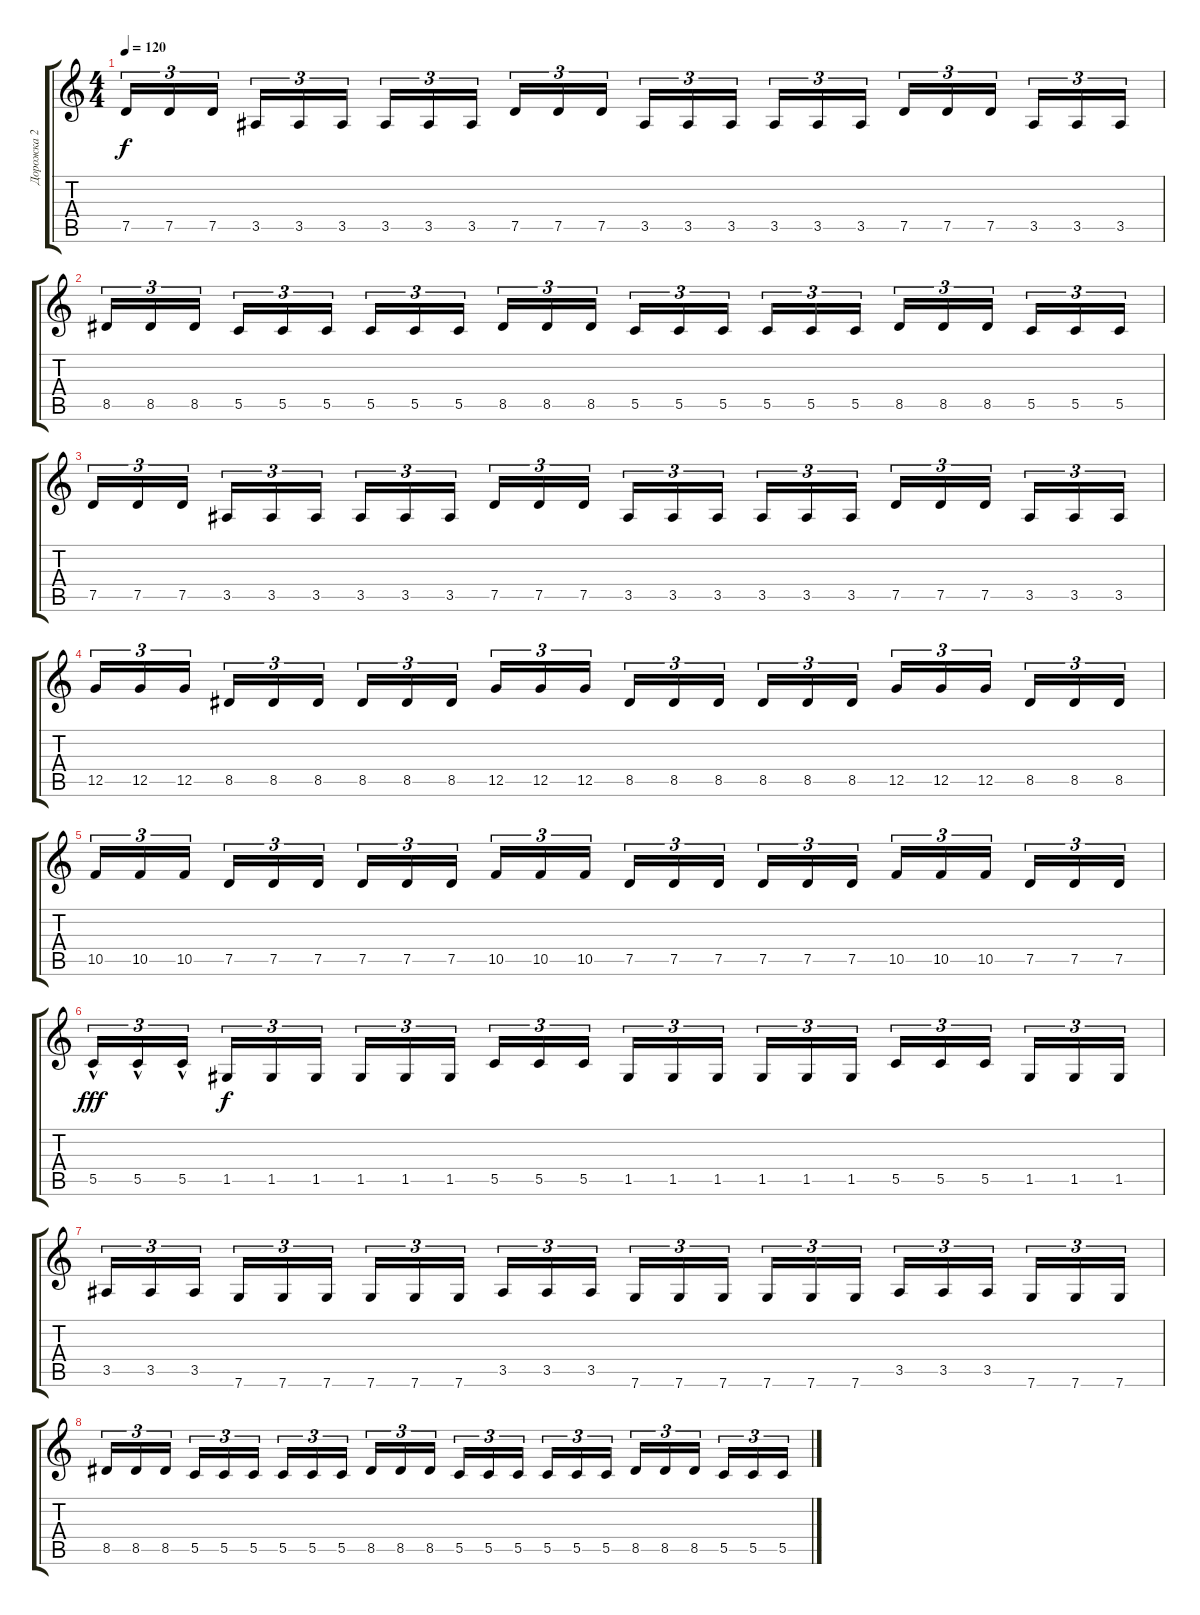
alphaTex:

\track ("Дорожка 2" "Дорожка 2") {instrument overdrivenguitar}
\staff {score tabs}
\tuning (D4 A3 F3 C3 G2 C2) {hide}
\ts (4 4)
\tempo 120
\clef g2
\ks c
7.5.16{tu (3 2) dy f} 7.5.16{tu (3 2)} 7.5.16{tu (3 2) beam splitsecondary} 3.5.16{tu (3 2)} 3.5.16{tu (3 2)} 3.5.16{tu (3 2)} 3.5.16{tu (3 2)} 3.5.16{tu (3 2)} 3.5.16{tu (3 2) beam splitsecondary} 7.5.16{tu (3 2)} 7.5.16{tu (3 2)} 7.5.16{tu (3 2)} 3.5.16{tu (3 2)} 3.5.16{tu (3 2)} 3.5.16{tu (3 2) beam splitsecondary} 3.5.16{tu (3 2)} 3.5.16{tu (3 2)} 3.5.16{tu (3 2)} 7.5.16{tu (3 2)} 7.5.16{tu (3 2)} 7.5.16{tu (3 2) beam splitsecondary} 3.5.16{tu (3 2)} 3.5.16{tu (3 2)} 3.5.16{tu (3 2)} |
8.5.16{tu (3 2)} 8.5.16{tu (3 2)} 8.5.16{tu (3 2) beam splitsecondary} 5.5.16{tu (3 2)} 5.5.16{tu (3 2)} 5.5.16{tu (3 2)} 5.5.16{tu (3 2)} 5.5.16{tu (3 2)} 5.5.16{tu (3 2) beam splitsecondary} 8.5.16{tu (3 2)} 8.5.16{tu (3 2)} 8.5.16{tu (3 2)} 5.5.16{tu (3 2)} 5.5.16{tu (3 2)} 5.5.16{tu (3 2) beam splitsecondary} 5.5.16{tu (3 2)} 5.5.16{tu (3 2)} 5.5.16{tu (3 2)} 8.5.16{tu (3 2)} 8.5.16{tu (3 2)} 8.5.16{tu (3 2) beam splitsecondary} 5.5.16{tu (3 2)} 5.5.16{tu (3 2)} 5.5.16{tu (3 2)} |
7.5.16{tu (3 2)} 7.5.16{tu (3 2)} 7.5.16{tu (3 2) beam splitsecondary} 3.5.16{tu (3 2)} 3.5.16{tu (3 2)} 3.5.16{tu (3 2)} 3.5.16{tu (3 2)} 3.5.16{tu (3 2)} 3.5.16{tu (3 2) beam splitsecondary} 7.5.16{tu (3 2)} 7.5.16{tu (3 2)} 7.5.16{tu (3 2)} 3.5.16{tu (3 2)} 3.5.16{tu (3 2)} 3.5.16{tu (3 2) beam splitsecondary} 3.5.16{tu (3 2)} 3.5.16{tu (3 2)} 3.5.16{tu (3 2)} 7.5.16{tu (3 2)} 7.5.16{tu (3 2)} 7.5.16{tu (3 2) beam splitsecondary} 3.5.16{tu (3 2)} 3.5.16{tu (3 2)} 3.5.16{tu (3 2)} |
12.5.16{tu (3 2)} 12.5.16{tu (3 2)} 12.5.16{tu (3 2) beam splitsecondary} 8.5.16{tu (3 2)} 8.5.16{tu (3 2)} 8.5.16{tu (3 2)} 8.5.16{tu (3 2)} 8.5.16{tu (3 2)} 8.5.16{tu (3 2) beam splitsecondary} 12.5.16{tu (3 2)} 12.5.16{tu (3 2)} 12.5.16{tu (3 2)} 8.5.16{tu (3 2)} 8.5.16{tu (3 2)} 8.5.16{tu (3 2) beam splitsecondary} 8.5.16{tu (3 2)} 8.5.16{tu (3 2)} 8.5.16{tu (3 2)} 12.5.16{tu (3 2)} 12.5.16{tu (3 2)} 12.5.16{tu (3 2) beam splitsecondary} 8.5.16{tu (3 2)} 8.5.16{tu (3 2)} 8.5.16{tu (3 2)} |
10.5.16{tu (3 2)} 10.5.16{tu (3 2)} 10.5.16{tu (3 2) beam splitsecondary} 7.5.16{tu (3 2)} 7.5.16{tu (3 2)} 7.5.16{tu (3 2)} 7.5.16{tu (3 2)} 7.5.16{tu (3 2)} 7.5.16{tu (3 2) beam splitsecondary} 10.5.16{tu (3 2)} 10.5.16{tu (3 2)} 10.5.16{tu (3 2)} 7.5.16{tu (3 2)} 7.5.16{tu (3 2)} 7.5.16{tu (3 2) beam splitsecondary} 7.5.16{tu (3 2)} 7.5.16{tu (3 2)} 7.5.16{tu (3 2)} 10.5.16{tu (3 2)} 10.5.16{tu (3 2)} 10.5.16{tu (3 2) beam splitsecondary} 7.5.16{tu (3 2)} 7.5.16{tu (3 2)} 7.5.16{tu (3 2)} |
5.5{hac}.16{tu (3 2) dy fff} 5.5{hac}.16{tu (3 2)} 5.5{hac}.16{tu (3 2) beam splitsecondary} 1.5.16{tu (3 2) dy f} 1.5.16{tu (3 2)} 1.5.16{tu (3 2)} 1.5.16{tu (3 2)} 1.5.16{tu (3 2)} 1.5.16{tu (3 2) beam splitsecondary} 5.5.16{tu (3 2)} 5.5.16{tu (3 2)} 5.5.16{tu (3 2)} 1.5.16{tu (3 2)} 1.5.16{tu (3 2)} 1.5.16{tu (3 2) beam splitsecondary} 1.5.16{tu (3 2)} 1.5.16{tu (3 2)} 1.5.16{tu (3 2)} 5.5.16{tu (3 2)} 5.5.16{tu (3 2)} 5.5.16{tu (3 2) beam splitsecondary} 1.5.16{tu (3 2)} 1.5.16{tu (3 2)} 1.5.16{tu (3 2)} |
3.5.16{tu (3 2)} 3.5.16{tu (3 2)} 3.5.16{tu (3 2) beam splitsecondary} 7.6.16{tu (3 2)} 7.6.16{tu (3 2)} 7.6.16{tu (3 2)} 7.6.16{tu (3 2)} 7.6.16{tu (3 2)} 7.6.16{tu (3 2) beam splitsecondary} 3.5.16{tu (3 2)} 3.5.16{tu (3 2)} 3.5.16{tu (3 2)} 7.6.16{tu (3 2)} 7.6.16{tu (3 2)} 7.6.16{tu (3 2) beam splitsecondary} 7.6.16{tu (3 2)} 7.6.16{tu (3 2)} 7.6.16{tu (3 2)} 3.5.16{tu (3 2)} 3.5.16{tu (3 2)} 3.5.16{tu (3 2) beam splitsecondary} 7.6.16{tu (3 2)} 7.6.16{tu (3 2)} 7.6.16{tu (3 2)} |
8.5.16{tu (3 2)} 8.5.16{tu (3 2)} 8.5.16{tu (3 2) beam splitsecondary} 5.5.16{tu (3 2)} 5.5.16{tu (3 2)} 5.5.16{tu (3 2)} 5.5.16{tu (3 2)} 5.5.16{tu (3 2)} 5.5.16{tu (3 2) beam splitsecondary} 8.5.16{tu (3 2)} 8.5.16{tu (3 2)} 8.5.16{tu (3 2)} 5.5.16{tu (3 2)} 5.5.16{tu (3 2)} 5.5.16{tu (3 2) beam splitsecondary} 5.5.16{tu (3 2)} 5.5.16{tu (3 2)} 5.5.16{tu (3 2)} 8.5.16{tu (3 2)} 8.5.16{tu (3 2)} 8.5.16{tu (3 2) beam splitsecondary} 5.5.16{tu (3 2)} 5.5.16{tu (3 2)} 5.5.16{tu (3 2)}
